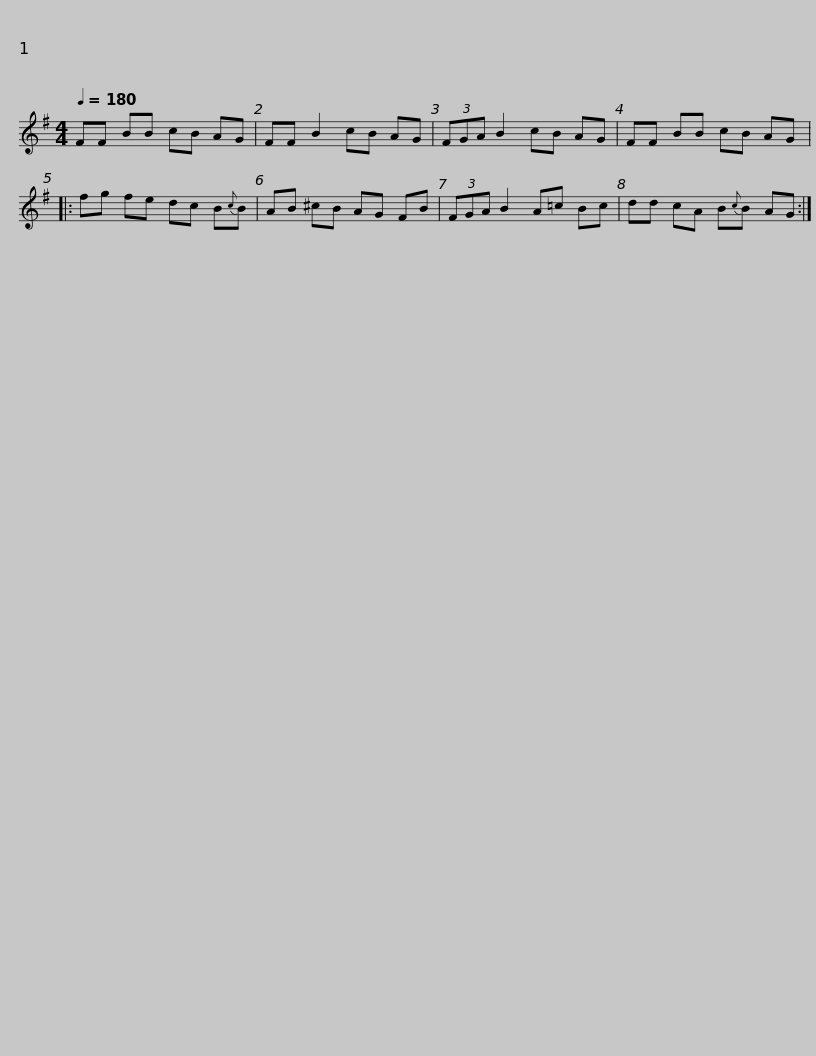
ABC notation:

X:1
L:1/8
Q:1/4=180
M:4/4
I:linebreak $
K:G
V:1 treble
V:1
 FF BB cB AG | FF B2 cB AG | (3FGA B2 cB AG | FF BB cB AG |: fg fe dc B{c}B |$ %5
 AB ^cB AG FB | (3FGA B2 A=c Bc | dd cA B{c}B AG :| %8
